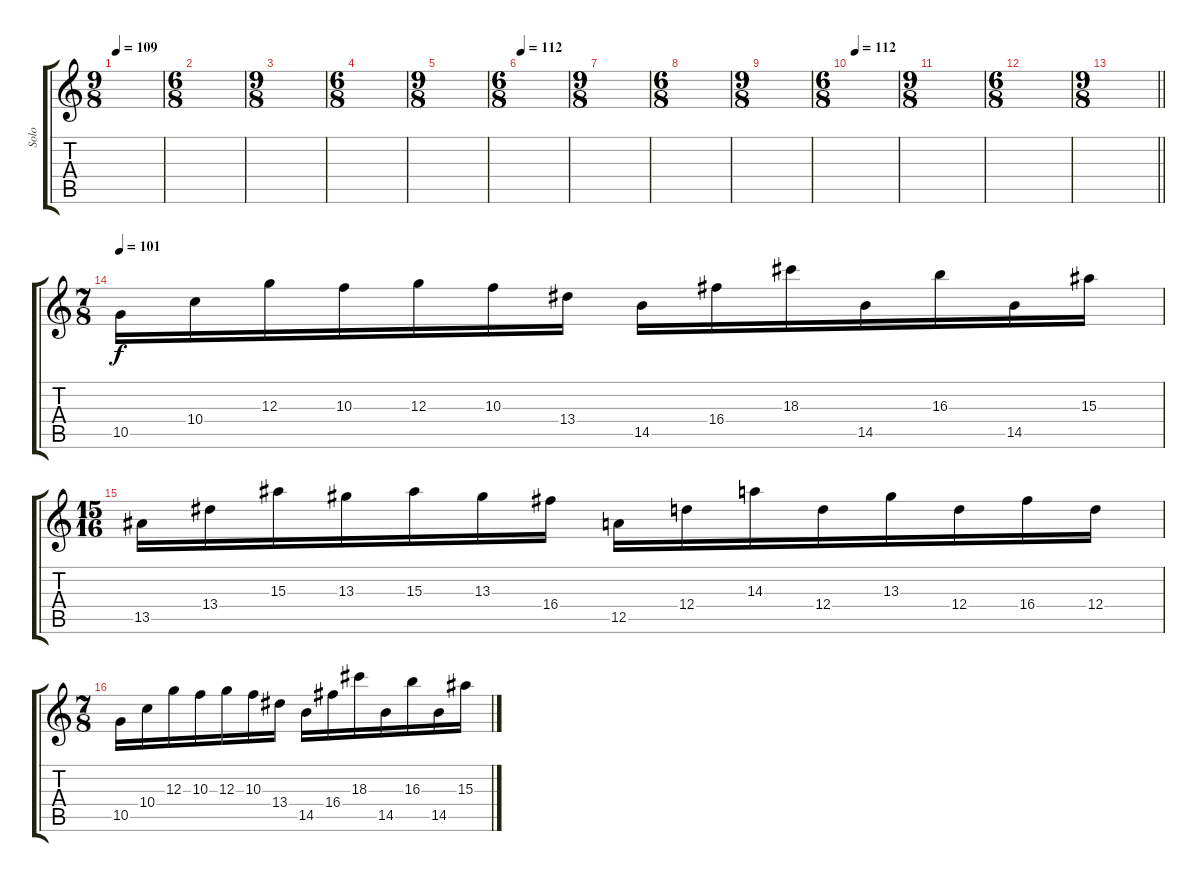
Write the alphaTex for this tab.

\track ("Solo" "Solo") {instrument distortionguitar}
\staff {score tabs}
\tuning (E4 B3 G3 D3 A2 E2) {hide}
\ts (9 8)
\tempo 109
\clef g2
\ks c
|
\ts (6 8)
|
\ts (9 8)
|
\ts (6 8)
|
\ts (9 8)
|
\ts (6 8)
\tempo 112
|
\ts (9 8)
|
\ts (6 8)
|
\ts (9 8)
|
\ts (6 8)
\tempo (112 0.08333333333333333)
|
\ts (9 8)
|
\ts (6 8)
|
\ts (9 8)
\barLineRight lightlight
|
\ts (7 8)
\tempo 101
10.5.16{instrument distortionguitar} 10.4.16{beam merge} 12.3.16 10.3.16{beam merge} 12.3.16 10.3.16{beam merge} 13.4.16{beam split} 14.5.16{beam merge} 16.4.16 18.3.16{beam merge} 14.5.16 16.3.16{beam merge} 14.5.16 15.3.16 |
\ts (15 16)
13.5.16 13.4.16{beam merge} 15.3.16{beam merge} 13.3.16{beam merge} 15.3.16 13.3.16{beam merge} 16.4.16{beam split} 12.5.16{beam merge} 12.4.16{beam merge} 14.3.16{beam merge} 12.4.16 13.3.16{beam merge} 12.4.16 16.4.16 12.4.16 |
\ts (7 8)
10.5.16 10.4.16{beam merge} 12.3.16 10.3.16{beam merge} 12.3.16 10.3.16{beam merge} 13.4.16{beam split} 14.5.16{beam merge} 16.4.16 18.3.16{beam merge} 14.5.16 16.3.16{beam merge} 14.5.16 15.3.16
